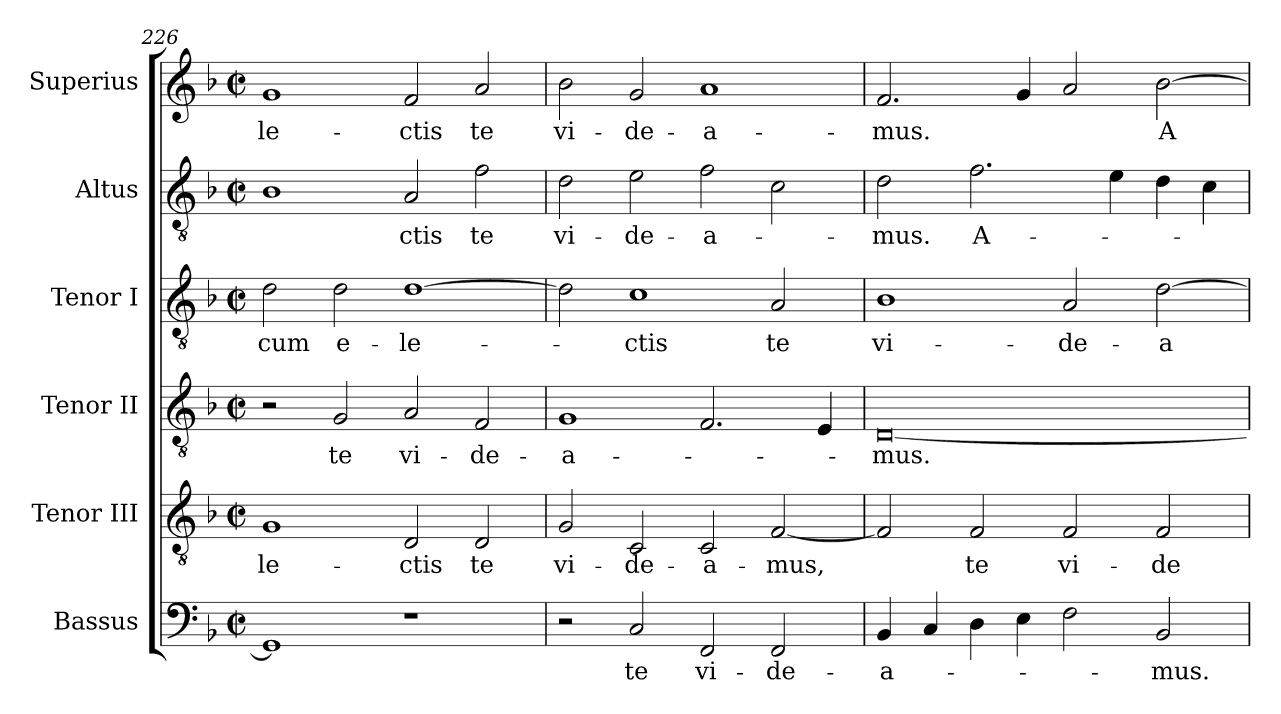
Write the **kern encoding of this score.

**kern	**text	**kern	**text	**kern	**text	**kern	**text	**kern	**text	**kern	**text
*part6	*part6	*part5	*part5	*part4	*part4	*part3	*part3	*part2	*part2	*part1	*part1
*staff6	*staff6	*staff5	*staff5	*staff4	*staff4	*staff3	*staff3	*staff2	*staff2	*staff1	*staff1
*I"Bassus	*	*I"Tenor III	*	*I"Tenor II	*	*I"Tenor I	*	*I"Altus	*	*I"Superius	*
*I'B.	*	*I'T.	*	*I'T.	*	*I'T.	*	*	*	*I'S.	*
*clefF4	*	*clefGv2	*	*clefGv2	*	*clefGv2	*	*clefGv2	*	*clefG2	*
*	*	*ITrd7c12	*	*ITrd7c12	*	*ITrd7c12	*	*ITrd7c12	*	*	*
*k[b-]	*	*k[b-]	*	*k[b-]	*	*k[b-]	*	*k[b-]	*	*k[b-]	*
*F:	*	*F:	*	*F:	*	*F:	*	*F:	*	*F:	*
*M2/2	*	*M2/2	*	*M2/2	*	*M2/2	*	*M2/2	*	*M2/2	*
*met(c|)	*	*met(c|)	*	*met(c|)	*	*met(c|)	*	*met(c|)	*	*met(c|)	*
=226	=226	=226	=226	=226	=226	=226	=226	=226	=226	=226	=226
!	!	!	!LO:LY:b:color=#000000	!	!	!	!	!	!	!	!
!	!	!	!	!	!	!	!LO:LY:b:color=#000000	!	!	!	!
!	!	!	!	!	!	!	!	!	!	!	!LO:LY:b:color=#000000
1GGi]	.	1GGi	-le-	2r	.	2Di\	cum	1BB-i	.	1gi	-le-
!	!	!	!	!	!LO:LY:b:color=#000000	!	!	!	!	!	!
!	!	!	!	!	!	!	!LO:LY:b:color=#000000	!	!	!	!
.	.	.	.	2GGi/	te	2Di\	e-	.	.	.	.
!	!	!	!LO:LY:b:color=#000000	!	!	!	!	!	!	!	!
!	!	!	!	!	!LO:LY:b:color=#000000	!	!	!	!	!	!
!	!	!	!	!	!	!	!LO:LY:b:color=#000000	!	!	!	!
!	!	!	!	!	!	!	!	!	!LO:LY:b:color=#000000	!	!
!	!	!	!	!	!	!	!	!	!	!	!LO:LY:b:color=#000000
1r	.	2DDi/	-ctis	2AAi/	vi-	[>1Di	-le-	2AAi/	-ctis	2fi/	-ctis
!	!	!	!LO:LY:b:color=#000000	!	!	!	!	!	!	!	!
!	!	!	!	!	!LO:LY:b:color=#000000	!	!	!	!	!	!
!	!	!	!	!	!	!	!	!	!LO:LY:b:color=#000000	!	!
!	!	!	!	!	!	!	!	!	!	!	!LO:LY:b:color=#000000
.	.	2DDi/	te	2FFi/	-de-	.	.	2Fi\	te	2ai/	te
=227	=227	=227	=227	=227	=227	=227	=227	=227	=227	=227	=227
!	!	!	!LO:LY:b:color=#000000	!	!	!	!	!	!	!	!
!	!	!	!	!	!LO:LY:b:color=#000000	!	!	!	!	!	!
!	!	!	!	!	!	!	!	!	!LO:LY:b:color=#000000	!	!
!	!	!	!	!	!	!	!	!	!	!	!LO:LY:b:color=#000000
2r	.	2GGi/	vi-	1GGi	-a-	2Di\]	.	2Di\	vi-	2b-i\	vi-
!	!LO:LY:b:color=#000000	!	!	!	!	!	!	!	!	!	!
!	!	!	!LO:LY:b:color=#000000	!	!	!	!	!	!	!	!
!	!	!	!	!	!	!	!LO:LY:b:color=#000000	!	!	!	!
!	!	!	!	!	!	!	!	!	!LO:LY:b:color=#000000	!	!
!	!	!	!	!	!	!	!	!	!	!	!LO:LY:b:color=#000000
2Ci/	te	2CCi/	-de-	.	.	1Ci	-ctis	2Ei\	-de-	2gi/	-de-
!	!LO:LY:b:color=#000000	!	!	!	!	!	!	!	!	!	!
!	!	!	!LO:LY:b:color=#000000	!	!	!	!	!	!	!	!
!	!	!	!	!	!	!	!	!	!LO:LY:b:color=#000000	!	!
!	!	!	!	!	!	!	!	!	!	!	!LO:LY:b:color=#000000
2FFi/	vi-	2CCi/	-a-	2.FFi/	.	.	.	2Fi\	-a-	1ai	-a-
!	!LO:LY:b:color=#000000	!	!	!	!	!	!	!	!	!	!
!	!	!	!LO:LY:b:color=#000000	!	!	!	!	!	!	!	!
!	!	!	!	!	!	!	!LO:LY:b:color=#000000	!	!	!	!
2FFi/	-de-	[<2FFi/	-mus,	.	.	2AAi/	te	2Ci\	.	.	.
.	.	.	.	4EEi/	.	.	.	.	.	.	.
!!LO:LB:g=z
=228	=228	=228	=228	=228	=228	=228	=228	=228	=228	=228	=228
!	!LO:LY:b:color=#000000	!	!	!	!	!	!	!	!	!	!
!	!	!	!	!	!LO:LY:b:color=#000000	!	!	!	!	!	!
!	!	!	!	!	!	!	!LO:LY:b:color=#000000	!	!	!	!
!	!	!	!	!	!	!	!	!	!LO:LY:b:color=#000000	!	!
!	!	!	!	!	!	!	!	!	!	!	!LO:LY:b:color=#000000
4BB-i/	-a-	2FFi/]	.	[<0DDi	-mus.	1BB-i	vi-	2Di\	-mus.	2.fi/	-mus.
4Ci/	.	.	.	.	.	.	.	.	.	.	.
!	!	!	!LO:LY:b:color=#000000	!	!	!	!	!	!	!	!
!	!	!	!	!	!	!	!	!	!LO:LY:b:color=#000000	!	!
4Di\	.	2FFi/	te	.	.	.	.	2.Fi\	A-	.	.
4Ei\	.	.	.	.	.	.	.	.	.	4gi/	.
!	!	!	!LO:LY:b:color=#000000	!	!	!	!	!	!	!	!
!	!	!	!	!	!	!	!LO:LY:b:color=#000000	!	!	!	!
2Fi\	.	2FFi/	vi-	.	.	2AAi/	-de-	.	.	2ai/	.
.	.	.	.	.	.	.	.	4Ei\	.	.	.
!	!LO:LY:b:color=#000000	!	!	!	!	!	!	!	!	!	!
!	!	!	!LO:LY:b:color=#000000	!	!	!	!	!	!	!	!
!	!	!	!	!	!	!	!LO:LY:b:color=#000000	!	!	!	!
!	!	!	!	!	!	!	!	!	!	!	!LO:LY:b:color=#000000
2BB-i/	-mus.	2FFi/	-de-	.	.	[>2Di\	-a-	4Di\	.	[>2b-i\	A-
.	.	.	.	.	.	.	.	4Ci\	.	.	.
=	=	=	=	=	=	=	=	=	=	=	=
*-	*-	*-	*-	*-	*-	*-	*-	*-	*-	*-	*-
